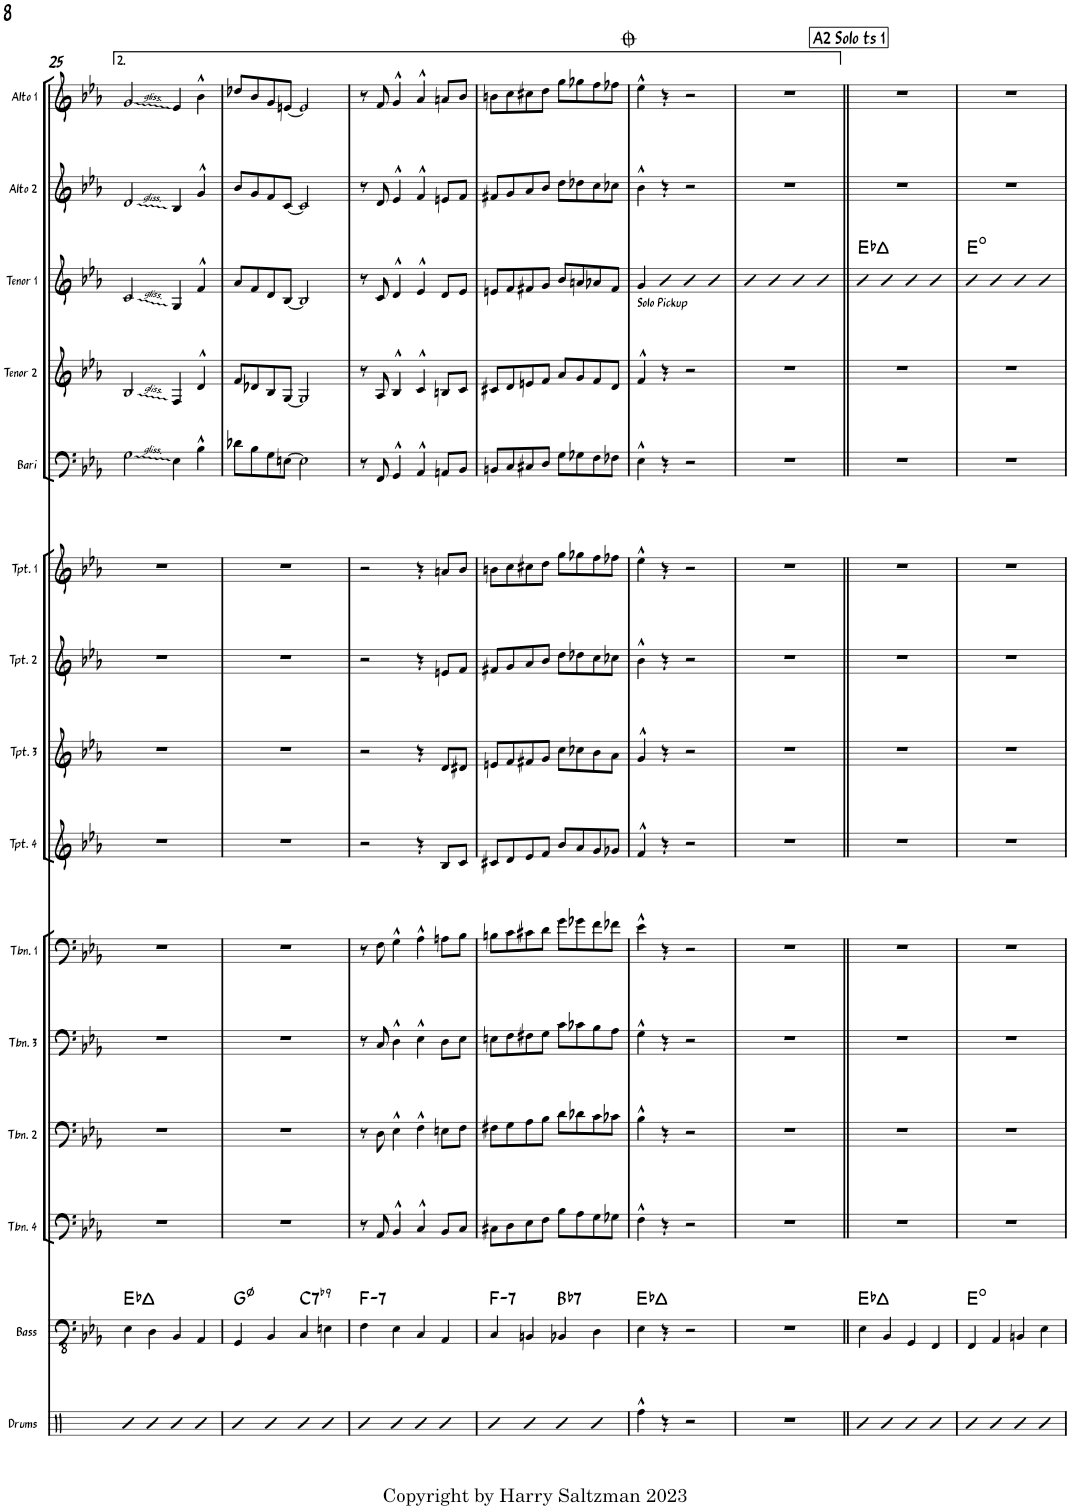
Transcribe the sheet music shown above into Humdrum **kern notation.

**kern	**kern	**harte	**kern	**kern	**harte	**kern	**harte	**kern	**kern	**kern	**kern	**kern	**kern	**kern	**kern	**kern	**kern	**kern	**harte	**kern	**kern
*part17	*part16	*part16	*part15	*part15	*part15	*part14	*part14	*part13	*part12	*part11	*part10	*part9	*part8	*part7	*part6	*part5	*part4	*part3	*part3	*part2	*part1
*staff18	*staff17	*	*staff16	*staff15	*	*staff14	*	*staff13	*staff12	*staff11	*staff10	*staff9	*staff8	*staff7	*staff6	*staff5	*staff4	*staff3	*	*staff2	*staff1
*I"Drums	*I"Bass	*	*I"Piano	*	*	*I"Guitar / Keys	*	*I"Trombone 4	*I"Trombone 2	*I"Trombone 3	*I"Trombone 1	*I"Trumpet 4	*I"Trumpet 3	*I"Trumpet 2	*I"Trumpet 1	*I"Bari Sax	*I"Tenor Sax 2	*I"Tenor Sax 1	*	*I"Alto Sax 2	*I"Alto Sax 1
*I'Drums	*I'Bass	*	*I'Pno.	*	*	*I'Git / key	*	*I'Tbn. 4	*I'Tbn. 2	*I'Tbn. 3	*I'Tbn. 1	*I'Tpt. 4	*I'Tpt. 3	*I'Tpt. 2	*I'Tpt. 1	*I'Bari	*I'Tenor 2	*I'Tenor 1	*	*I'Alto 2	*I'Alto 1
!!LO:PB:g=z
*clefX	*clefFv4	*	*clefF4	*clefG2	*	*clefGv2	*	*clefF4	*clefF4	*clefF4	*clefF4	*clefG2	*clefG2	*clefG2	*clefG2	*clefF4	*clefG2	*clefG2	*	*clefG2	*clefG2
*	*	*	*	*	*	*	*	*	*	*	*	*Trd1c2	*Trd1c2	*Trd1c2	*Trd1c2	*Trd12c21	*Trd8c14	*Trd8c14	*	*Trd5c9	*Trd5c9
*k[]	*k[b-e-a-]	*	*k[b-e-a-]	*k[b-e-a-]	*	*k[b-e-a-]	*	*k[b-e-a-]	*k[b-e-a-]	*k[b-e-a-]	*k[b-e-a-]	*k[b-e-a-]	*k[b-e-a-]	*k[b-e-a-]	*k[b-e-a-]	*k[b-e-a-]	*k[b-e-a-]	*k[b-e-a-]	*	*k[b-e-a-]	*k[b-e-a-]
*M4/4	*M4/4	*	*M4/4	*M4/4	*	*M4/4	*	*M4/4	*M4/4	*M4/4	*M4/4	*M4/4	*M4/4	*M4/4	*M4/4	*M4/4	*M4/4	*M4/4	*	*M4/4	*M4/4
=25	=25	=25	=25	=25	=25	=25	=25	=25	=25	=25	=25	=25	=25	=25	=25	=25	=25	=25	=25	=25	=25
4R	4EE-\	Eb:maj	4D	4b-	Eb:maj	4D	Eb:maj	1r	1r	1r	1r	1r	1r	1r	1r	2G\	2B-/	2c/	.	2d/	2g/
4R	4DD\	.	4D	4b-	.	4D	.	.	.	.	.	.	.	.	.	.	.	.	.	.	.
4R	4BBB-/	.	4D	4b-	.	4D	.	.	.	.	.	.	.	.	.	4E-\	4F/	4G/	.	4B-/	4e-/
4R	4AAA-/	.	4D	4b-	.	4D	.	.	.	.	.	.	.	.	.	4B-^^\	4d^^/	4f^^/	.	4g^^/	4b-^^\
=26	=26	=26	=26	=26	=26	=26	=26	=26	=26	=26	=26	=26	=26	=26	=26	=26	=26	=26	=26	=26	=26
4R	4GGG/	G:hdim7	4Dn	4b-	G:hdim7	4Dn	G:hdim7	1r	1r	1r	1r	1r	1r	1r	1r	8d-X\L	8f/L	8a-/L	.	8b-/L	8dd-X/L
.	.	.	.	.	.	.	.	.	.	.	.	.	.	.	.	8B-\	8d-X/	8f/	.	8g/	8b-/
4R	4BBB-/	.	4D	4b-	.	4D	.	.	.	.	.	.	.	.	.	8G\	8B-/	8d/	.	8f/	8g/
.	.	.	.	.	.	.	.	.	.	.	.	.	.	.	.	[8En\J	[8G/J	[8B-/J	.	[8c/J	[8en/J
!	!	!LO:H:kt=7	!	!	!LO:H:kt=7	!	!LO:H:kt=7	!	!	!	!	!	!	!	!	!	!	!	!	!	!
4R	4CC/	C:7(b9)	4Dn	4b-	C:7(b9)	4Dn	C:7(b9)	.	.	.	.	.	.	.	.	2E\]	2G/]	2B-/]	.	2c/]	2e/]
4R	4EEn\	.	4D	4b-	.	4D	.	.	.	.	.	.	.	.	.	.	.	.	.	.	.
=27	=27	=27	=27	=27	=27	=27	=27	=27	=27	=27	=27	=27	=27	=27	=27	=27	=27	=27	=27	=27	=27
!	!	!LO:H:kt=7	!	!	!LO:H:kt=7	!	!LO:H:kt=7	!	!	!	!	!	!	!	!	!	!	!	!	!	!
4R	4FF\	F:min7	4D	4b-	F:min7	4D	F:min7	8r	8r	8r	8r	2r	2r	2r	2r	8r	8r	8r	.	8r	8r
.	.	.	.	.	.	.	.	8AA-/	8D\	8C/	8F\	.	.	.	.	8FF/	8A-/	8c/	.	8d/	8f/
4R	4EE-\	.	4D	4b-	.	4D	.	4BB-^^/	4E-^^\	4D^^\	4G^^\	.	.	.	.	4GG^^/	4B-^^/	4d^^/	.	4e-^^/	4g^^/
4R	4CC/	.	4D	4b-	.	4D	.	4C^^/	4F^^\	4E-^^\	4A-^^\	4r	4r	4r	4r	4AA-^^/	4c^^/	4e-^^/	.	4f^^/	4a-^^/
4R	4AAA-/	.	4D	4b-	.	4D	.	8BB-/L	8En\L	8D\L	8An\L	8B-/L	8d/L	8en/L	8an/L	8AAn/L	8Bn/L	8d/L	.	8en/L	8an/L
.	.	.	.	.	.	.	.	8C/J	8F\J	8E-\J	8B-\J	8c/J	8d#X/J	8f/J	8b-/J	8BB-/J	8c/J	8e-/J	.	8f/J	8b-/J
=28	=28	=28	=28	=28	=28	=28	=28	=28	=28	=28	=28	=28	=28	=28	=28	=28	=28	=28	=28	=28	=28
!	!	!LO:H:kt=7	!	!	!LO:H:kt=7	!	!LO:H:kt=7	!	!	!	!	!	!	!	!	!	!	!	!	!	!
4R	4CC/	F:min7	4D	4b-	F:min7	4D	F:min7	8C#X\L	8F#X\L	8En\L	8Bn\L	8c#X/L	8en/L	8f#X/L	8bn\L	8BBn/L	8c#X/L	8en/L	.	8f#X/L	8bn\L
.	.	.	.	.	.	.	.	8D\	8G\	8F\	8c\	8d/	8f/	8g/	8cc\	8C/	8d/	8f/	.	8g/	8cc\
4R	4BBBn/	.	4D	4b-	.	4D	.	8E-\	8A-\	8F#X\	8c#X\	8e-/	8f#X/	8a-/	8cc#X\	8C#X/	8en/	8f#X/	.	8a-/	8cc#X\
.	.	.	.	.	.	.	.	8F\J	8B-\J	8G\J	8d\J	8f/J	8g/J	8b-/J	8dd\J	8D/J	8f/J	8g/J	.	8b-/J	8dd\J
!	!	!LO:H:kt=7	!	!	!LO:H:kt=7	!	!LO:H:kt=7	!	!	!	!	!	!	!	!	!	!	!	!	!	!
4R	4BBB-X/	Bb:7	4D	4b-	Bb:7	4D	Bb:7	8B-\L	8d\L	8c\L	8g\L	8b-/L	8cc\L	8dd\L	8gg\L	8G\L	8a-/L	8b-/L	.	8dd\L	8gg\L
.	.	.	.	.	.	.	.	8A-\	8d-X\	8c-X\	8g-X\	8a-/	8cc-X\	8dd-X\	8gg-X\	8G-X\	8g/	8an/	.	8dd-X\	8gg-X\
4R	4DD\	.	4D	4b-	.	4D	.	8G\	8c\	8B-\	8f\	8g/	8b-\	8cc\	8ff\	8F\	8f/	8a-X/	.	8cc\	8ff\
.	.	.	.	.	.	.	.	8G-X\J	8c-X\J	8A-\J	8f-X\J	8g-X/J	8a-\J	8cc-X\J	8ff-X\J	8F-X\J	8d/J	8f#/J	.	8cc-X\J	8ff-X\J
=29	=29	=29	=29	=29	=29	=29	=29	=29	=29	=29	=29	=29	=29	=29	=29	=29	=29	=29	=29	=29	=29
!	!	!	!	!	!	!	!	!	!	!	!	!	!	!	!	!	!	!LO:TX:b:t=Solo Pickup	!	!	!
4Rff^^\	4EE-\	Eb:maj	4D	4b-	Eb:maj	4D	Eb:maj	4F^^\	4B-^^\	4G^^\	4e-^^\	4f^^/	4g^^/	4b-^^\	4ee-^^\	4E-^^\	4f^^/	4g/	.	4b-^^\	4ee-^^\
4r	4r	.	4r	4r	.	4r	.	4r	4r	4r	4r	4r	4r	4r	4r	4r	4r	4b-	.	4r	4r
2r	2r	.	2r	2r	.	2r	.	2r	2r	2r	2r	2r	2r	2r	2r	2r	2r	4b-	.	2r	2r
.	.	.	.	.	.	.	.	.	.	.	.	.	.	.	.	.	.	4b-	.	.	.
=30	=30	=30	=30	=30	=30	=30	=30	=30	=30	=30	=30	=30	=30	=30	=30	=30	=30	=30	=30	=30	=30
1r	1r	.	1r	1r	.	1r	.	1r	1r	1r	1r	1r	1r	1r	1r	1r	1r	4b-	.	1r	1r
.	.	.	.	.	.	.	.	.	.	.	.	.	.	.	.	.	.	4b-	.	.	.
.	.	.	.	.	.	.	.	.	.	.	.	.	.	.	.	.	.	4b-	.	.	.
.	.	.	.	.	.	.	.	.	.	.	.	.	.	.	.	.	.	4b-	.	.	.
!!LO:REH:place=s1:a:B:rj:fs=14:t=A2 Solo ts 1
=31||	=31||	=31||	=31||	=31||	=31||	=31||	=31||	=31||	=31||	=31||	=31||	=31||	=31||	=31||	=31||	=31||	=31||	=31||	=31||	=31||	=31||
4R	4EE-\	Eb:maj	4D	4b-	Eb:maj	4D	Eb:maj	1r	1r	1r	1r	1r	1r	1r	1r	1r	1r	4D	Eb:maj	1r	1r
4R	4BBB-/	.	4D	4b-	.	4D	.	.	.	.	.	.	.	.	.	.	.	4D	.	.	.
4R	4GGG/	.	4D	4b-	.	4D	.	.	.	.	.	.	.	.	.	.	.	4D	.	.	.
4R	4FFF/	.	4D	4b-	.	4D	.	.	.	.	.	.	.	.	.	.	.	4D	.	.	.
=32	=32	=32	=32	=32	=32	=32	=32	=32	=32	=32	=32	=32	=32	=32	=32	=32	=32	=32	=32	=32	=32
4R	4FFF/	E:dim	4D	4b-	E:dim	4D	E:dim	1r	1r	1r	1r	1r	1r	1r	1r	1r	1r	4D	E:dim	1r	1r
4R	4AAA-/	.	4D	4b-	.	4D	.	.	.	.	.	.	.	.	.	.	.	4D	.	.	.
4R	4BBBn/	.	4D	4b-	.	4D	.	.	.	.	.	.	.	.	.	.	.	4D	.	.	.
4R	4EE-\	.	4D	4b-	.	4D	.	.	.	.	.	.	.	.	.	.	.	4D	.	.	.
=	=	=	=	=	=	=	=	=	=	=	=	=	=	=	=	=	=	=	=	=	=
*-	*-	*-	*-	*-	*-	*-	*-	*-	*-	*-	*-	*-	*-	*-	*-	*-	*-	*-	*-	*-	*-
